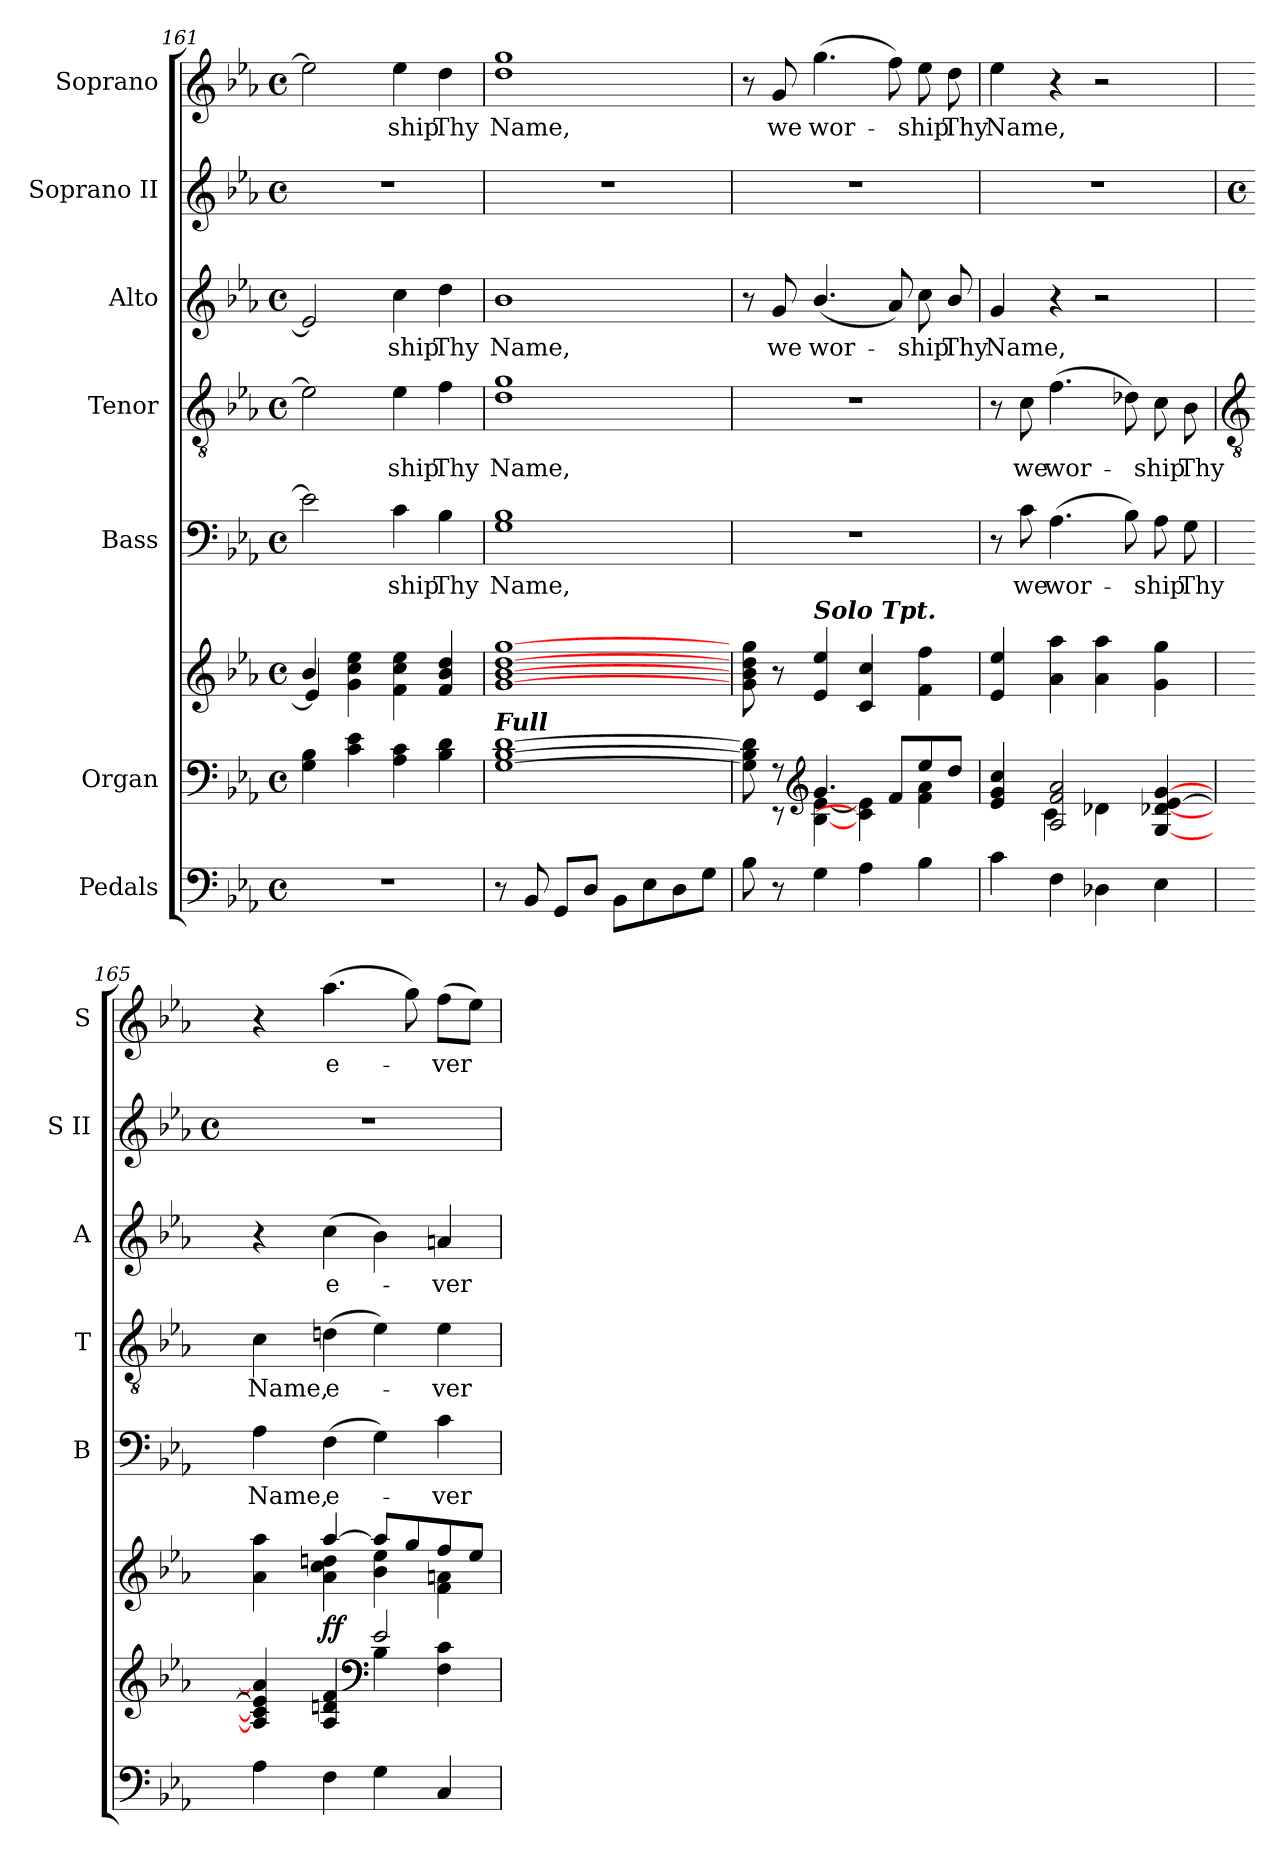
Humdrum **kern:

**kern	**kern	**kern	**dynam	**kern	**text	**kern	**text	**kern	**text	**kern	**kern	**text
*part7	*part6	*part6	*part6	*part5	*part5	*part4	*part4	*part3	*part3	*part2	*part1	*part1
*staff8	*staff7	*staff6	*staff6/7	*staff5	*staff5	*staff4	*staff4	*staff3	*staff3	*staff2	*staff1	*staff1
*I"Pedals	*I"Organ	*	*	*I"Bass	*	*I"Tenor	*	*I"Alto	*	*I"Soprano II	*I"Soprano	*
*	*	*	*	*I'B	*	*I'T	*	*I'A	*	*I'S II	*I'S	*
!!LO:LB:g=z
*clefF4	*clefF4	*clefG2	*	*clefF4	*	*clefGv2	*	*clefG2	*	*clefG2	*clefG2	*
*k[b-e-a-]	*k[b-e-a-]	*k[b-e-a-]	*	*k[b-e-a-]	*	*k[b-e-a-]	*	*k[b-e-a-]	*	*k[b-e-a-]	*k[b-e-a-]	*
*E-:	*E-:	*E-:	*	*E-:	*	*E-:	*	*E-:	*	*E-:	*E-:	*
*M4/4	*M4/4	*M4/4	*	*M4/4	*	*M4/4	*	*M4/4	*	*M4/4	*M4/4	*
*met(c)	*met(c)	*met(c)	*	*met(c)	*	*met(c)	*	*met(c)	*	*met(c)	*met(c)	*
=161	=161	=161	=161	=161	=161	=161	=161	=161	=161	=161	=161	=161
*	*^	*^	*	*	*	*	*	*	*	*	*	*
1r	4G 4B-	2ryy	4b-/	4e-/]	.	2e-]	.	2e-]	.	2e-]	.	1r	2ee-]	.
.	4c 4e-	.	4g 4cc 4ee-	4ryy	.	.	.	.	.	.	.	.	.	.
!	!	!	!	!	!	!	!LO:LY:b	!	!LO:LY:b	!	!LO:LY:b	!	!	!LO:LY:b
.	4A- 4c	2ryy	4f 4cc 4ee-	2ryy	.	4c	ship	4e-	ship	4cc	ship	.	4ee-	ship
!	!	!	!	!	!	!	!LO:LY:b	!	!LO:LY:b	!	!LO:LY:b	!	!	!LO:LY:b
.	4B- 4d	.	4f 4b- 4dd	.	.	4B-	Thy	4f	Thy	4dd	Thy	.	4dd	Thy
=162	=162	=162	=162	=162	=162	=162	=162	=162	=162	=162	=162	=162	=162	=162
!	!LO:TX:a:Bi:t=Full	!	!	!	!	!	!	!	!	!	!	!	!	!
!	!	!	!	!	!	!	!LO:LY:b	!	!LO:LY:b	!	!LO:LY:b	!	!	!LO:LY:b
8r	[1G [1B- [1d	1ryy	[1g [1b- [1dd [1gg	1ryy	.	1G 1B-	Name,	1d 1g	Name,	1b-	Name,	1r	1dd 1gg	Name,
8BB-	.	.	.	.	.	.	.	.	.	.	.	.	.	.
8GGL	.	.	.	.	.	.	.	.	.	.	.	.	.	.
8DJ	.	.	.	.	.	.	.	.	.	.	.	.	.	.
8BB-L	.	.	.	.	.	.	.	.	.	.	.	.	.	.
8E-	.	.	.	.	.	.	.	.	.	.	.	.	.	.
8D	.	.	.	.	.	.	.	.	.	.	.	.	.	.
8GJ	.	.	.	.	.	.	.	.	.	.	.	.	.	.
=163	=163	=163	=163	=163	=163	=163	=163	=163	=163	=163	=163	=163	=163	=163
8B-	8G] 8B-] 8d]	8ryy	8g 8b- 8dd 8gg	2ryy	.	1r	.	1r	.	8r	.	1r	8r	.
!	!	!	!	!	!	!	!	!	!	!	!LO:LY:b	!	!	!LO:LY:b
8r	8r	8r	8r	.	.	.	.	.	.	8g	we	.	8g	we
*	*clefG2	*	*	*	*	*	*	*	*	*	*	*	*	*
!	!	!	!LO:TX:a:Bi:t=Solo Tpt.	!	!	!	!	!	!	!	!	!	!	!
!	!	!	!	!	!	!	!	!	!	!	!LO:LY:b	!	!	!LO:LY:b
4G	4.g	[4B-\ [4e-\	4e- 4ee-	.	.	.	.	.	.	(<4.b-/	wor-	.	(>4.gg	wor-
4A-	.	4c\] 4e-\]	4c 4cc	2ryy	.	.	.	.	.	.	.	.	.	.
.	8f/L	.	.	.	.	.	.	.	.	8a-)	.	.	8ff)	.
!	!	!	!	!	!	!	!	!	!	!	!LO:LY:b	!	!	!LO:LY:b
4B-	8ee-/	4f\ 4a-\	4f 4ff	.	.	.	.	.	.	8cc	ship	.	8ee-	ship
!	!	!	!	!	!	!	!	!	!	!	!LO:LY:b	!	!	!LO:LY:b
.	8dd/J	.	.	.	.	.	.	.	.	8b-/	Thy	.	8dd	Thy
=164	=164	=164	=164	=164	=164	=164	=164	=164	=164	=164	=164	=164	=164	=164
!	!	!	!	!	!	!	!	!	!	!	!LO:LY:b	!	!	!LO:LY:b
4c	4e- 4g 4cc	4ryy	4e- 4ee-	2ryy	.	8r	.	8r	.	4g	Name,	1r	4ee-	Name,
!	!	!	!	!	!	!	!LO:LY:b	!	!LO:LY:b	!	!	!	!	!
.	.	.	.	.	.	8c	we	8c	we	.	.	.	.	.
!	!	!	!	!	!	!	!LO:LY:b	!	!LO:LY:b	!	!	!	!	!
4F	2A- 2f 2a-	4c\	4a- 4aa-	.	.	(>4.A-	wor-	(>4.f	wor-	4r	.	.	4r	.
4D-X	.	4d-X\	4a- 4aa-	2ryy	.	.	.	.	.	2r	.	.	2r	.
.	.	.	.	.	.	8B-)	.	8d-X)	.	.	.	.	.	.
!	!	!	!	!	!	!	!LO:LY:b	!	!LO:LY:b	!	!	!	!	!
4E-	[4G [4d-X [4e- [4g	4ryy	4g 4gg	.	.	8A-	ship	8c	ship	.	.	.	.	.
!	!	!	!	!	!	!	!LO:LY:b	!	!LO:LY:b	!	!	!	!	!
.	.	.	.	.	.	8G	Thy	8B-	Thy	.	.	.	.	.
!!LO:LB:g=z
=165	=165	=165	=165	=165	=165	=165	=165	=165	=165	=165	=165	=165	=165	=165
*	*	*	*	*	*	*	*	*clefGv2	*	*	*	*	*	*
*	*	*	*	*	*	*	*	*	*	*	*	*M4/4	*	*
*	*	*	*	*	*	*	*	*	*	*	*	*met(c)	*	*
!	!	!	!	!	!	!	!LO:LY:b	!	!LO:LY:b	!	!	!	!	!
4A-	4A-] 4c] 4e-] 4a-]	2ryy	4a- 4aa-	4ryy	.	4A-	Name,	4c	Name,	4r	.	1r	4r	.
!	!	!	!	!	!LO:DY:b	!	!LO:LY:b	!	!LO:LY:b	!	!LO:LY:b	!	!	!LO:LY:b
4F	4A- 4dn 4f	.	[4aa-/	4a-\ 4cc\ 4ddn\	ff	(>4F	e-	(>4dn	e-	(>4cc	e-	.	(>4.aa-	e-
*	*clefF4	*	*	*	*	*	*	*	*	*	*	*	*	*
4G	2e-	4B-\	8aa-/L]	4b-\ 4ee-\	.	4G)	.	4e-)	.	4b-)	.	.	.	.
.	.	.	8gg/	.	.	.	.	.	.	.	.	.	8gg)	.
!	!	!	!	!	!	!	!LO:LY:b	!	!LO:LY:b	!	!LO:LY:b	!	!	!LO:LY:b
4C	.	4F\ 4c\	8ff/	4f\ 4an\	.	4c	ver	4e-	ver	4an	ver	.	(>8ffL	ver
.	.	.	8ee-/J	.	.	.	.	.	.	.	.	.	8ee-J)	.
*	*v	*v	*	*	*	*	*	*	*	*	*	*	*	*
*	*	*v	*v	*	*	*	*	*	*	*	*	*	*
=	=	=	=	=	=	=	=	=	=	=	=	=
*-	*-	*-	*-	*-	*-	*-	*-	*-	*-	*-	*-	*-
